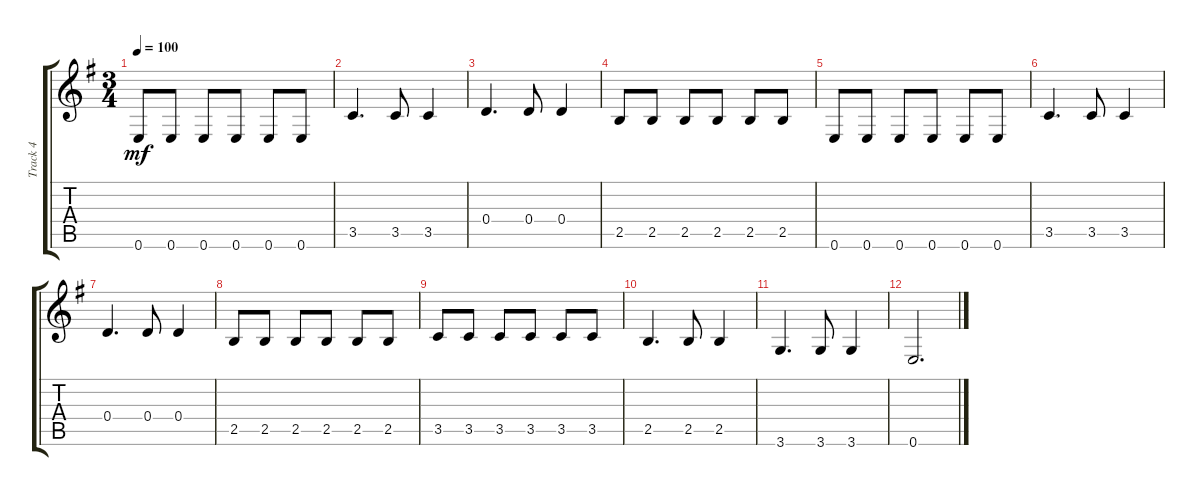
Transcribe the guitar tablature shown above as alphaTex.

\track ("Track 4" "Track 4") {instrument electricbassfinger}
\staff {score tabs}
\tuning (E4 B3 G3 D3 A2 E2) {hide}
\ts (3 4)
\tempo 100
\clef g2
\ks g
0.6.8{dy mf} 0.6.8 0.6.8 0.6.8 0.6.8 0.6.8 |
3.5.4{d} 3.5.8 3.5.4 |
0.4.4{d} 0.4.8 0.4.4 |
2.5.8 2.5.8 2.5.8 2.5.8 2.5.8 2.5.8 |
0.6.8 0.6.8 0.6.8 0.6.8 0.6.8 0.6.8 |
3.5.4{d} 3.5.8 3.5.4 |
0.4.4{d} 0.4.8 0.4.4 |
2.5.8 2.5.8 2.5.8 2.5.8 2.5.8 2.5.8 |
3.5.8 3.5.8 3.5.8 3.5.8 3.5.8 3.5.8 |
2.5.4{d} 2.5.8 2.5.4 |
3.6.4{d} 3.6.8 3.6.4 |
0.6.2{d}
